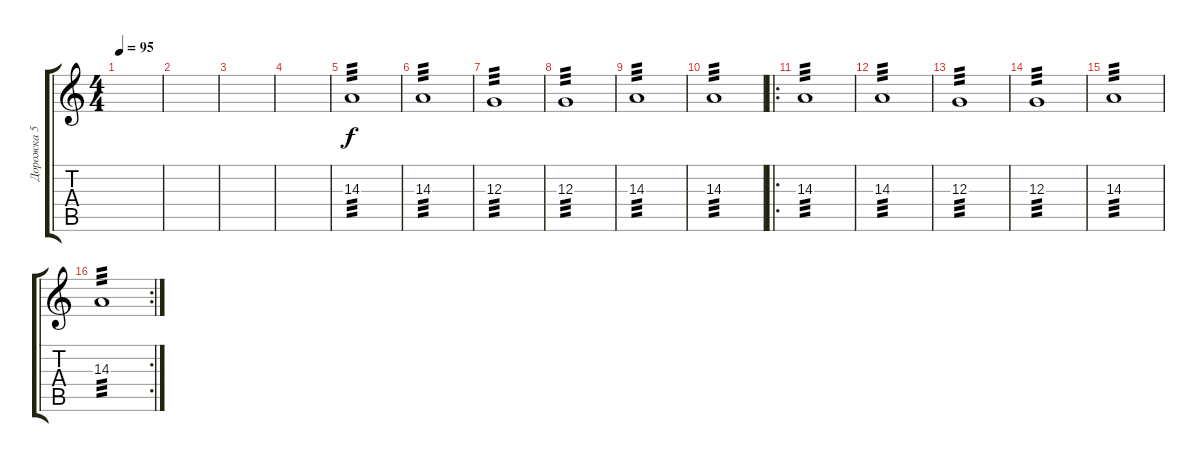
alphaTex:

\track ("Дорожка 5" "Дорожка 5") {instrument stringensemble1}
\staff {score tabs}
\tuning (E4 B3 G3 D3 A2 E2) {hide}
\ts (4 4)
\tempo 95
\clef g2
\ks c
|
|
|
|
14.3.1{tp 3 volume 10 instrument distortionguitar} |
14.3.1{tp 3 volume 16} |
12.3.1{tp 3} |
12.3.1{tp 3} |
14.3.1{tp 3} |
14.3.1{tp 3} |
\ro
14.3.1{tp 3} |
14.3.1{tp 3} |
12.3.1{tp 3} |
12.3.1{tp 3} |
14.3.1{tp 3} |
\rc 2
14.3.1{tp 3}
